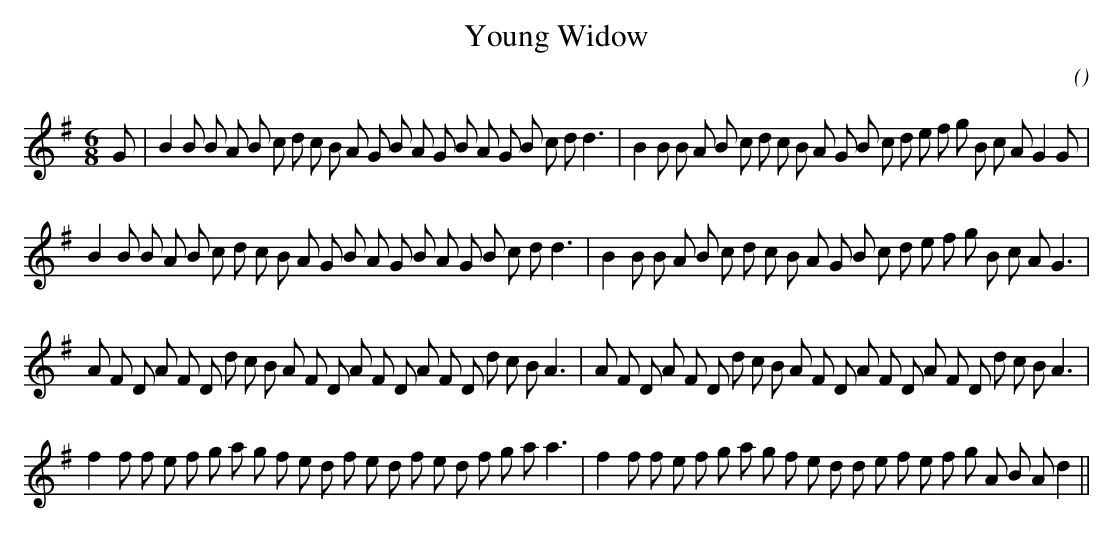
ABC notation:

X:1
T: Young Widow
C:
O:
M:6/8
K:G
K:G
M:6/8
L:1/16
G2 |B4 B2 B2 A2 B2 c2 d2 c2 B2 A2 G2 B2 A2 G2 B2 A2 G2 B2 c2 d2 d6 |B4 B2 B2 A2 B2 c2 d2 c2 B2 A2 G2 B2 c2 d2 e2 f2 g2 B2 c2 A2 G4 G2 |
B4 B2 B2 A2 B2 c2 d2 c2 B2 A2 G2 B2 A2 G2 B2 A2 G2 B2 c2 d2 d6 |B4 B2 B2 A2 B2 c2 d2 c2 B2 A2 G2 B2 c2 d2 e2 f2 g2 B2 c2 A2 G6 |
A2 F2 D2 A2 F2 D2 d2 c2 B2 A2 F2 D2 A2 F2 D2 A2 F2 D2 d2 c2 B2 A6 |A2 F2 D2 A2 F2 D2 d2 c2 B2 A2 F2 D2 A2 F2 D2 A2 F2 D2 d2 c2 B2 A6 |
f4 f2 f2 e2 f2 g2 a2 g2 f2 e2 d2 f2 e2 d2 f2 e2 d2 f2 g2 a2 a6 |f4 f2 f2 e2 f2 g2 a2 g2 f2 e2 d2 d2 e2 f2 e2 f2 g2 A2 B2 A2 d4 ||
